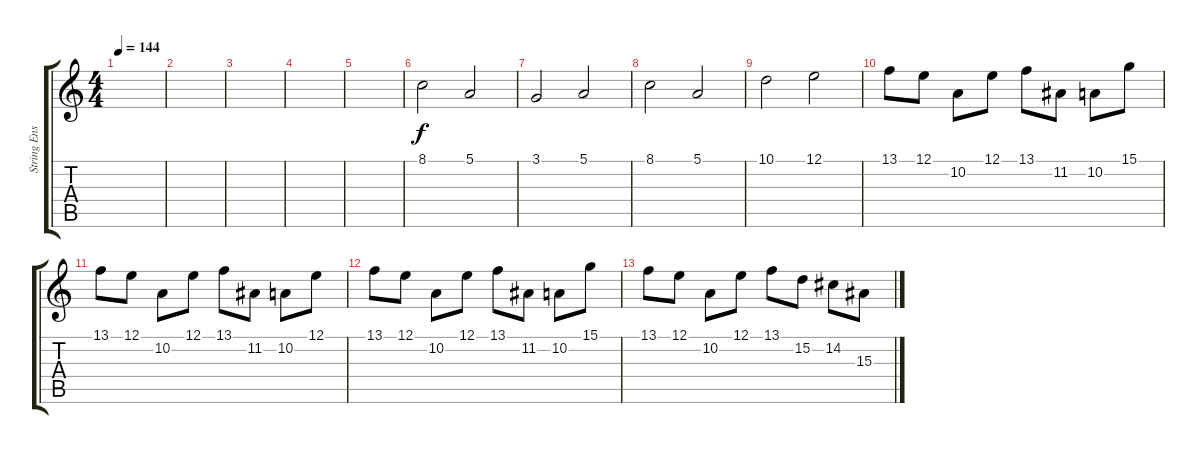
\track ("String Ensemble" "String Ens") {instrument stringensemble1}
\staff {score tabs}
\tuning (E4 B3 G3 D3 A2 E2) {hide}
\ts (4 4)
\tempo 144
\clef g2
\ks c
|
|
|
|
|
8.1.2 5.1.2 |
3.1.2 5.1.2 |
8.1.2 5.1.2 |
10.1.2 12.1.2 |
13.1.8 12.1.8 10.2.8 12.1.8 13.1.8 11.2.8 10.2.8 15.1.8 |
13.1.8 12.1.8 10.2.8 12.1.8 13.1.8 11.2.8 10.2.8 12.1.8 |
13.1.8 12.1.8 10.2.8 12.1.8 13.1.8 11.2.8 10.2.8 15.1.8 |
13.1.8 12.1.8 10.2.8 12.1.8 13.1.8 15.2.8 14.2.8 15.3.8
